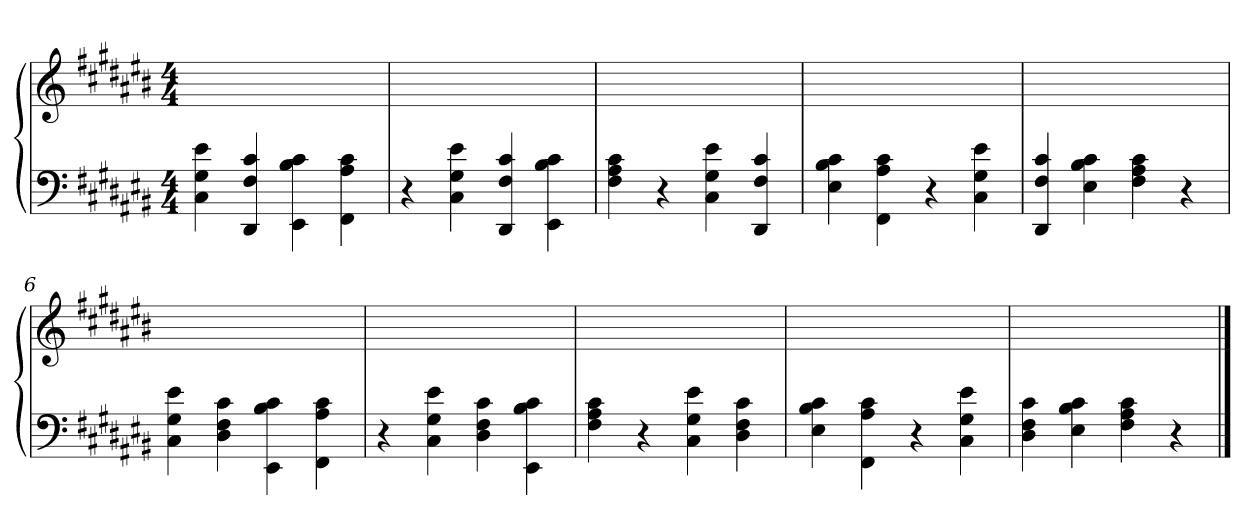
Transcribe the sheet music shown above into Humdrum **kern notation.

**kern	**kern
*part2	*part1
*staff2	*staff1
*clefF4	*clefG2
*k[f#c#g#d#a#e#b#]	*k[f#c#g#d#a#e#b#]
*C#:	*C#:
*M4/4	*M4/4
*MM60	*MM60
=1	=1
4C# 4G# 4e#	1ryy
4DD# 4F# 4c#	.
4EE# 4B# 4c#	.
4FF# 4A# 4c#	.
=2	=2
4r	1ryy
4C# 4G# 4e#	.
4DD# 4F# 4c#	.
4EE# 4B# 4c#	.
=3	=3
4F# 4A# 4c#	1ryy
4r	.
4C# 4G# 4e#	.
4DD# 4F# 4c#	.
=4	=4
4E# 4B# 4c#	1ryy
4FF# 4A# 4c#	.
4r	.
4C# 4G# 4e#	.
=5	=5
4DD# 4F# 4c#	1ryy
4E# 4B# 4c#	.
4F# 4A# 4c#	.
4r	.
=6	=6
4C# 4G# 4e#	1ryy
4D# 4F# 4c#	.
4EE# 4B# 4c#	.
4FF# 4A# 4c#	.
=7	=7
4r	1ryy
4C# 4G# 4e#	.
4D# 4F# 4c#	.
4EE# 4B# 4c#	.
=8	=8
4F# 4A# 4c#	1ryy
4r	.
4C# 4G# 4e#	.
4D# 4F# 4c#	.
=9	=9
4E# 4B# 4c#	1ryy
4FF# 4A# 4c#	.
4r	.
4C# 4G# 4e#	.
=10	=10
4D# 4F# 4c#	1ryy
4E# 4B# 4c#	.
4F# 4A# 4c#	.
4r	.
==	==
*-	*-
